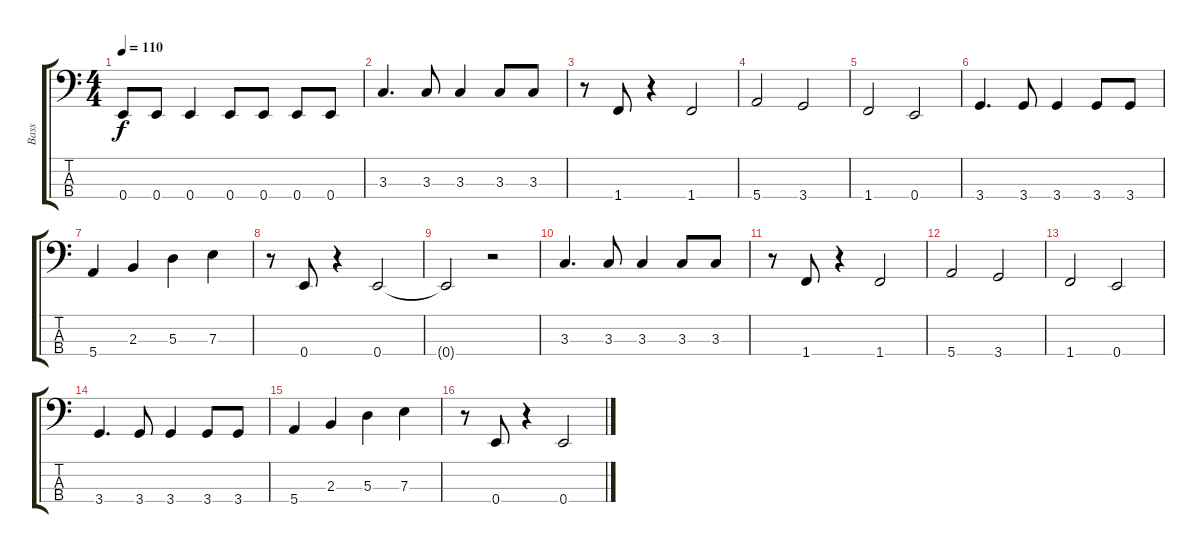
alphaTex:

\track ("Bass" "Bass") {instrument electricbassfinger}
\staff {score tabs}
\tuning (G2 D2 A1 E1) {hide}
\ts (4 4)
\tempo 110
\clef f4
\ks c
0.4.8{dy f} 0.4.8 0.4.4 0.4.8 0.4.8 0.4.8 0.4.8 |
3.3.4{d} 3.3.8 3.3.4 3.3.8 3.3.8 |
r.8 1.4.8 r.4 1.4.2 |
5.4.2 3.4.2 |
1.4.2 0.4.2 |
3.4.4{d} 3.4.8 3.4.4 3.4.8 3.4.8 |
5.4.4 2.3.4 5.3.4 7.3.4 |
r.8 0.4.8 r.4 0.4.2 |
0.4{t}.2 r.2 |
3.3.4{d} 3.3.8 3.3.4 3.3.8 3.3.8 |
r.8 1.4.8 r.4 1.4.2 |
5.4.2 3.4.2 |
1.4.2 0.4.2 |
3.4.4{d} 3.4.8 3.4.4 3.4.8 3.4.8 |
5.4.4 2.3.4 5.3.4 7.3.4 |
r.8 0.4.8 r.4 0.4.2
